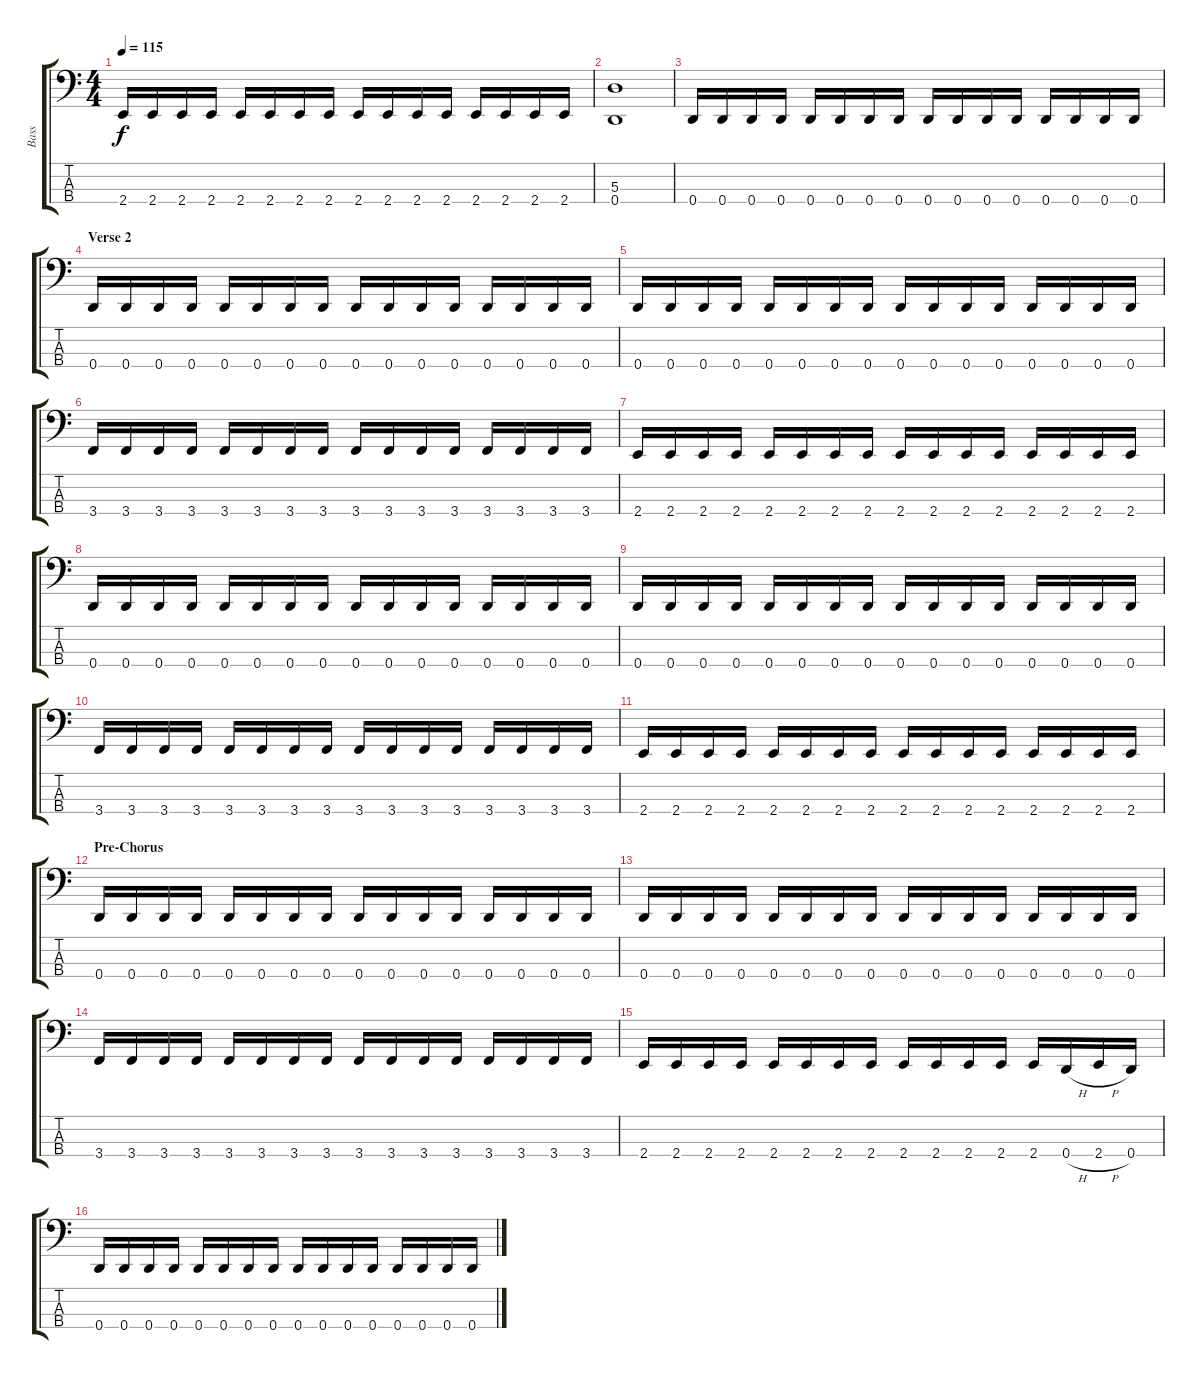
\track ("Bass" "Bass") {instrument electricbassfinger}
\staff {score tabs}
\tuning (G2 D2 A1 D1) {hide}
\ts (4 4)
\tempo 115
\clef f4
\ks c
2.4.16{dy f} 2.4.16 2.4.16 2.4.16 2.4.16 2.4.16 2.4.16 2.4.16 2.4.16 2.4.16 2.4.16 2.4.16 2.4.16 2.4.16 2.4.16 2.4.16 |
(5.3 0.4).1 |
0.4.16 0.4.16 0.4.16 0.4.16 0.4.16 0.4.16 0.4.16 0.4.16 0.4.16 0.4.16 0.4.16 0.4.16 0.4.16 0.4.16 0.4.16 0.4.16 |
\section ("" "Verse 2")
0.4.16 0.4.16 0.4.16 0.4.16 0.4.16 0.4.16 0.4.16 0.4.16 0.4.16 0.4.16 0.4.16 0.4.16 0.4.16 0.4.16 0.4.16 0.4.16 |
0.4.16 0.4.16 0.4.16 0.4.16 0.4.16 0.4.16 0.4.16 0.4.16 0.4.16 0.4.16 0.4.16 0.4.16 0.4.16 0.4.16 0.4.16 0.4.16 |
3.4.16 3.4.16 3.4.16 3.4.16 3.4.16 3.4.16 3.4.16 3.4.16 3.4.16 3.4.16 3.4.16 3.4.16 3.4.16 3.4.16 3.4.16 3.4.16 |
2.4.16 2.4.16 2.4.16 2.4.16 2.4.16 2.4.16 2.4.16 2.4.16 2.4.16 2.4.16 2.4.16 2.4.16 2.4.16 2.4.16 2.4.16 2.4.16 |
0.4.16 0.4.16 0.4.16 0.4.16 0.4.16 0.4.16 0.4.16 0.4.16 0.4.16 0.4.16 0.4.16 0.4.16 0.4.16 0.4.16 0.4.16 0.4.16 |
0.4.16 0.4.16 0.4.16 0.4.16 0.4.16 0.4.16 0.4.16 0.4.16 0.4.16 0.4.16 0.4.16 0.4.16 0.4.16 0.4.16 0.4.16 0.4.16 |
3.4.16 3.4.16 3.4.16 3.4.16 3.4.16 3.4.16 3.4.16 3.4.16 3.4.16 3.4.16 3.4.16 3.4.16 3.4.16 3.4.16 3.4.16 3.4.16 |
2.4.16 2.4.16 2.4.16 2.4.16 2.4.16 2.4.16 2.4.16 2.4.16 2.4.16 2.4.16 2.4.16 2.4.16 2.4.16 2.4.16 2.4.16 2.4.16 |
\section ("" "Pre-Chorus")
0.4.16 0.4.16 0.4.16 0.4.16 0.4.16 0.4.16 0.4.16 0.4.16 0.4.16 0.4.16 0.4.16 0.4.16 0.4.16 0.4.16 0.4.16 0.4.16 |
0.4.16 0.4.16 0.4.16 0.4.16 0.4.16 0.4.16 0.4.16 0.4.16 0.4.16 0.4.16 0.4.16 0.4.16 0.4.16 0.4.16 0.4.16 0.4.16 |
3.4.16 3.4.16 3.4.16 3.4.16 3.4.16 3.4.16 3.4.16 3.4.16 3.4.16 3.4.16 3.4.16 3.4.16 3.4.16 3.4.16 3.4.16 3.4.16 |
2.4.16 2.4.16 2.4.16 2.4.16 2.4.16 2.4.16 2.4.16 2.4.16 2.4.16 2.4.16 2.4.16 2.4.16 2.4.16 0.4{h}.16 2.4{h}.16 0.4.16 |
0.4.16 0.4.16 0.4.16 0.4.16 0.4.16 0.4.16 0.4.16 0.4.16 0.4.16 0.4.16 0.4.16 0.4.16 0.4.16 0.4.16 0.4.16 0.4.16
